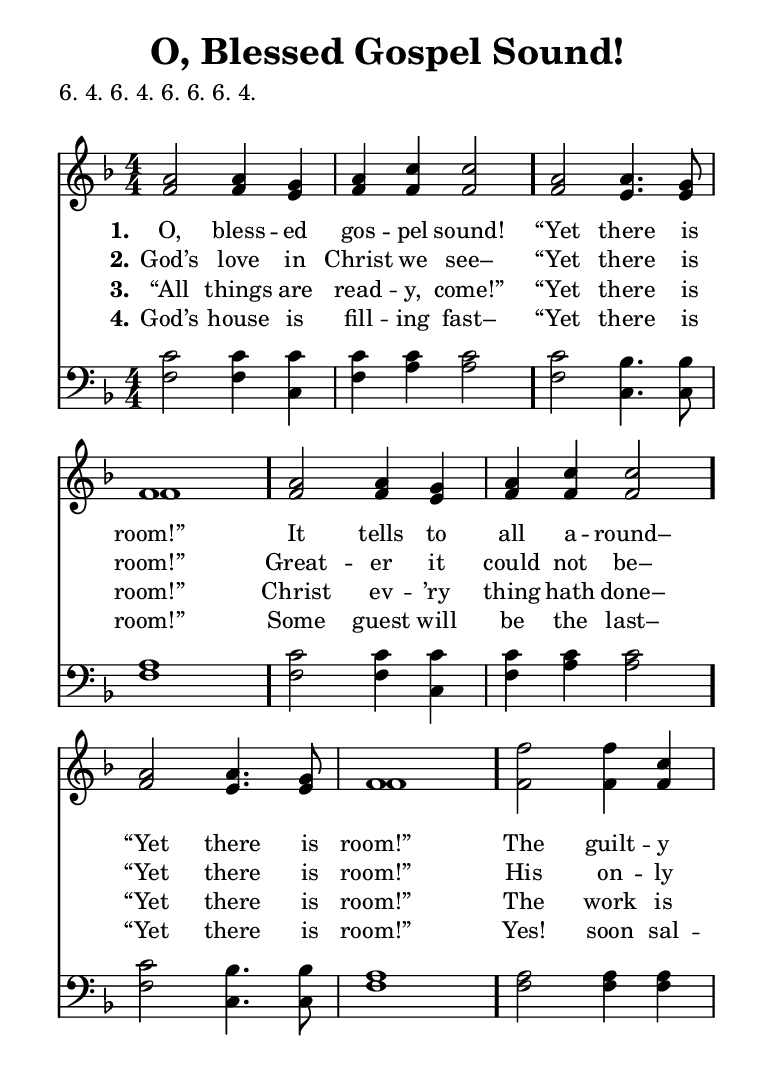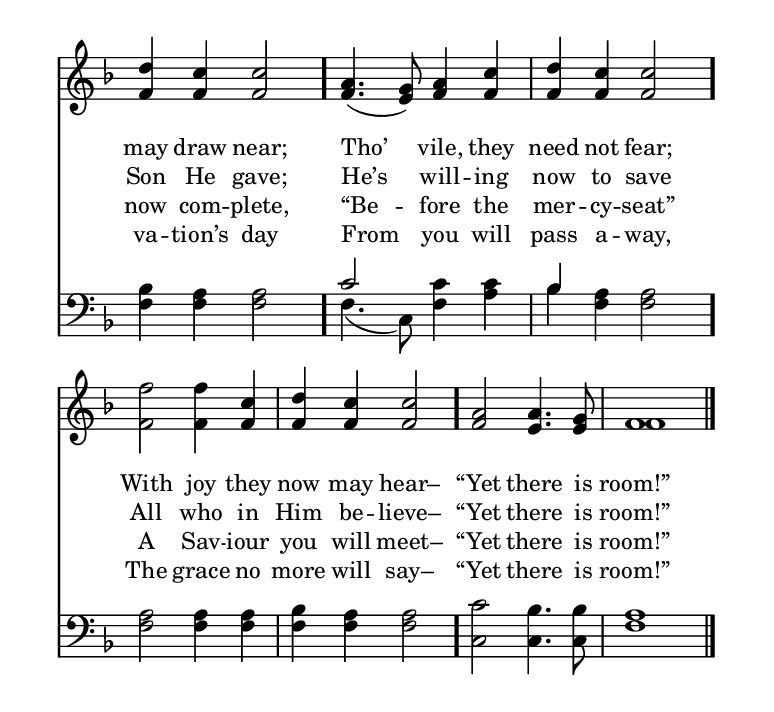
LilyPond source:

\include "common/global.ily"
\paper {
  \include "common/paper.ily"
  ragged-bottom = ##t
  system-count = #(cond (is-eogsized 4) (#t #f))
  system-system-spacing.padding = 2
  system-system-spacing.basic-distance = 2
}

\header{
  hymnnumber = "56"
  title = "O, Blessed Gospel Sound!"
  tunename = "Happy Land"
  meter = "6. 4. 6. 4. 6. 6. 6. 4."
  poet = ""
  composer = ""
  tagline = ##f
}

% for fermata in MIDI
ta = { \tempo 4=120 }
tb = { \tempo 4=60  }

patternAA = { c2       c4 c4 | c4 c4 c2 }
patternAB = { c4.( c8) c4 c4 | c4 c4 c2 }

patternBA = { c2 c4. c8 | c1 }

global = {
  \include "common/overrides.ily"
  \override Staff.TimeSignature.style = #'numbered
  \time 4/4
  \override Score.MetronomeMark.transparent = ##t % hide all fermata changes too
  \ta
  \key f \major
  \autoBeamOff
}

notesSoprano = {
\global
\relative c'' {

  \changePitch \patternAA { a a g | a c c }
  \changePitch \patternBA { a a g | f } \eogbreak
  \changePitch \patternAA { a a g | a c c }
  \changePitch \patternBA { a a g | f } \eogbreak

  \changePitch \patternAA { f' f c | d c c }
  \changePitch \patternAB { a g a c | d c c } \eogbreak
  \changePitch \patternAA { f f c | d c c }
  \changePitch \patternBA { a a g | f }

  \bar "|."

}
}

notesAlto = {
\global
\relative e' {

  \changePitch \patternAA { f f e | f f f }
  \changePitch \patternBA { f e e | f }
  \changePitch \patternAA { f f e | f f f }
  \changePitch \patternBA { f e e | f }

  \changePitch \patternAA { f f f | f f f }
  \changePitch \patternAB { f e f f | f f f }
  \changePitch \patternAA { f f f | f f f }
  \changePitch \patternBA { f e e | f }

}
}

notesTenor = {
\global
\relative a {

  \changePitch \patternAA { c c c | c c c }
  \changePitch \patternBA { c bes bes | a }
  \changePitch \patternAA { c c c | c c c }
  \changePitch \patternBA { c bes bes | a }

  \changePitch \patternAA { a a a | bes a a }
  \changePitch \patternAA { c c c | bes a a }
  \changePitch \patternAA { a a a | bes a a }
  \changePitch \patternBA { c bes bes | a }

}
}

notesBass = {
\global
\relative f {

  \changePitch \patternAA { f f c | f a a }
  \changePitch \patternBA { f c c | f }
  \changePitch \patternAA { f f c | f a a }
  \changePitch \patternBA { f c c | f }

  \changePitch \patternAA { f f f | f f f }
  \changePitch \patternAB { f c f a | bes f f }
  \changePitch \patternAA { f f f | f f f }
  \changePitch \patternBA { c c c | f }

}
}

wordsA = \lyricmode {
\set stanza = "1."

O, bless -- ed gos -- pel sound! \bar "."
“Yet there is room!” \bar "."
It tells to all a -- round– \bar "."
“Yet there is room!” \bar "."
The guilt -- y may draw near; \bar "."
Tho’ vile, they need not fear; \bar "."
With joy they now may hear– \bar "."
“Yet there is room!” \bar "."

}

wordsB = \lyricmode {
\set stanza = "2."

God’s love in Christ we see–
“Yet there is room!”
Great -- er it could not be–
“Yet there is room!”
His on -- ly Son He gave;
He’s will -- ing now to save
All who in Him be -- lieve–
“Yet there is room!”

}

wordsC = \lyricmode {
\set stanza = "3."

“All things are read -- y, come!”
“Yet there is room!”
Christ ev -- ’ry thing hath done–
“Yet there is room!”
The work is now com -- plete,
“Be -- fore the mer -- cy -- seat”
A Sav -- iour you will meet–
“Yet there is room!”

}

wordsD = \lyricmode {
\set stanza = "4."

God’s house is fill -- ing fast–
“Yet there is room!”
Some guest will be the last–
“Yet there is room!”
Yes! soon sal -- va -- tion’s day
From you will pass a -- way,
The grace no more will say–
“Yet there is room!”

}

\score {
  \context ChoirStaff <<
    \context Staff = upper <<
      \set Staff.autoBeaming = ##f
      \set ChoirStaff.systemStartDelimiter = #'SystemStartBar
      \set ChoirStaff.printPartCombineTexts = ##f
      \partcombine #'(2 . 9) \notesSoprano \notesAlto
      \context NullVoice = sopranos { \voiceOne << \notesSoprano >> }
      \context NullVoice = altos { \voiceTwo << \notesAlto >> }
      \context Lyrics = one   \lyricsto sopranos \wordsA
      \context Lyrics = two   \lyricsto sopranos \wordsB
      \context Lyrics = three \lyricsto sopranos \wordsC
      \context Lyrics = four  \lyricsto sopranos \wordsD
    >>
    \context Staff = men <<
      \set Staff.autoBeaming = ##f
      \clef bass
      \set ChoirStaff.printPartCombineTexts = ##f
      \partcombine #'(2 . 9) \notesTenor \notesBass
      \context NullVoice = tenors { \voiceOne << \notesTenor >> }
      \context NullVoice = basses { \voiceTwo << \notesBass >> }
    >>
  >>
  \layout {
    \include "common/layout.ily"
  }
  \midi{
    \include "common/midi.ily"
  }
}

\version "2.19.49"  % necessary for upgrading to future LilyPond versions.

% vi:set et ts=2 sw=2 ai nocindent syntax=lilypond:
